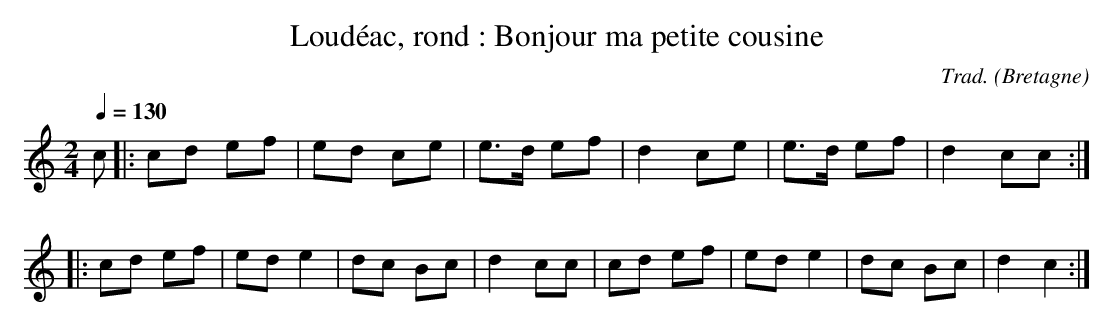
X:1
T:Loudéac, rond : Bonjour ma petite cousine
C:Trad.
O:Bretagne
M:2/4
L:1/8
Q:1/4=130
K:Cmaj
c |: cd ef | ed ce | e>d ef | d2 ce | e>d ef | d2 cc :|
|: cd ef | ed e2 | dc Bc | d2 cc | cd ef | ed e2 | dc Bc | d2 c2 :|
